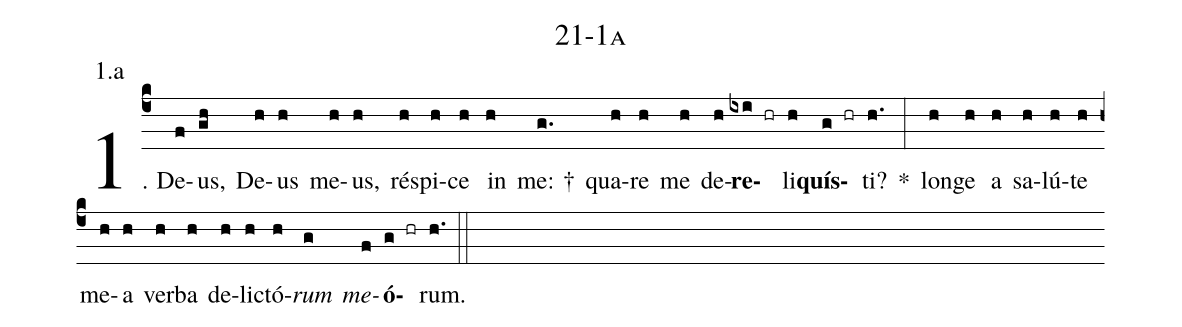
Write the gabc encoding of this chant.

name: 21-1a;
annotation: 1.a;
%%
(c4)1. De(f)us,(gh) De(h)us(h) me(h)us,(h) ré(h)spi(h)ce(h) in(h) me: †(g.) qua(h)re(h) me(h) de(h)<b>re</b>(ixi hr)li(h)<b>quís</b>(g hr)ti?(h.) *(:) lon(h)ge(h) a(h) sa(h)lú(h)te(h) me(h)a(h) ver(h)ba(h) de(h)lic(h)tó(h)<i>rum</i>(g) <i>me</i>(f)<b>ó</b>(g hr)rum.(h.) (::)
